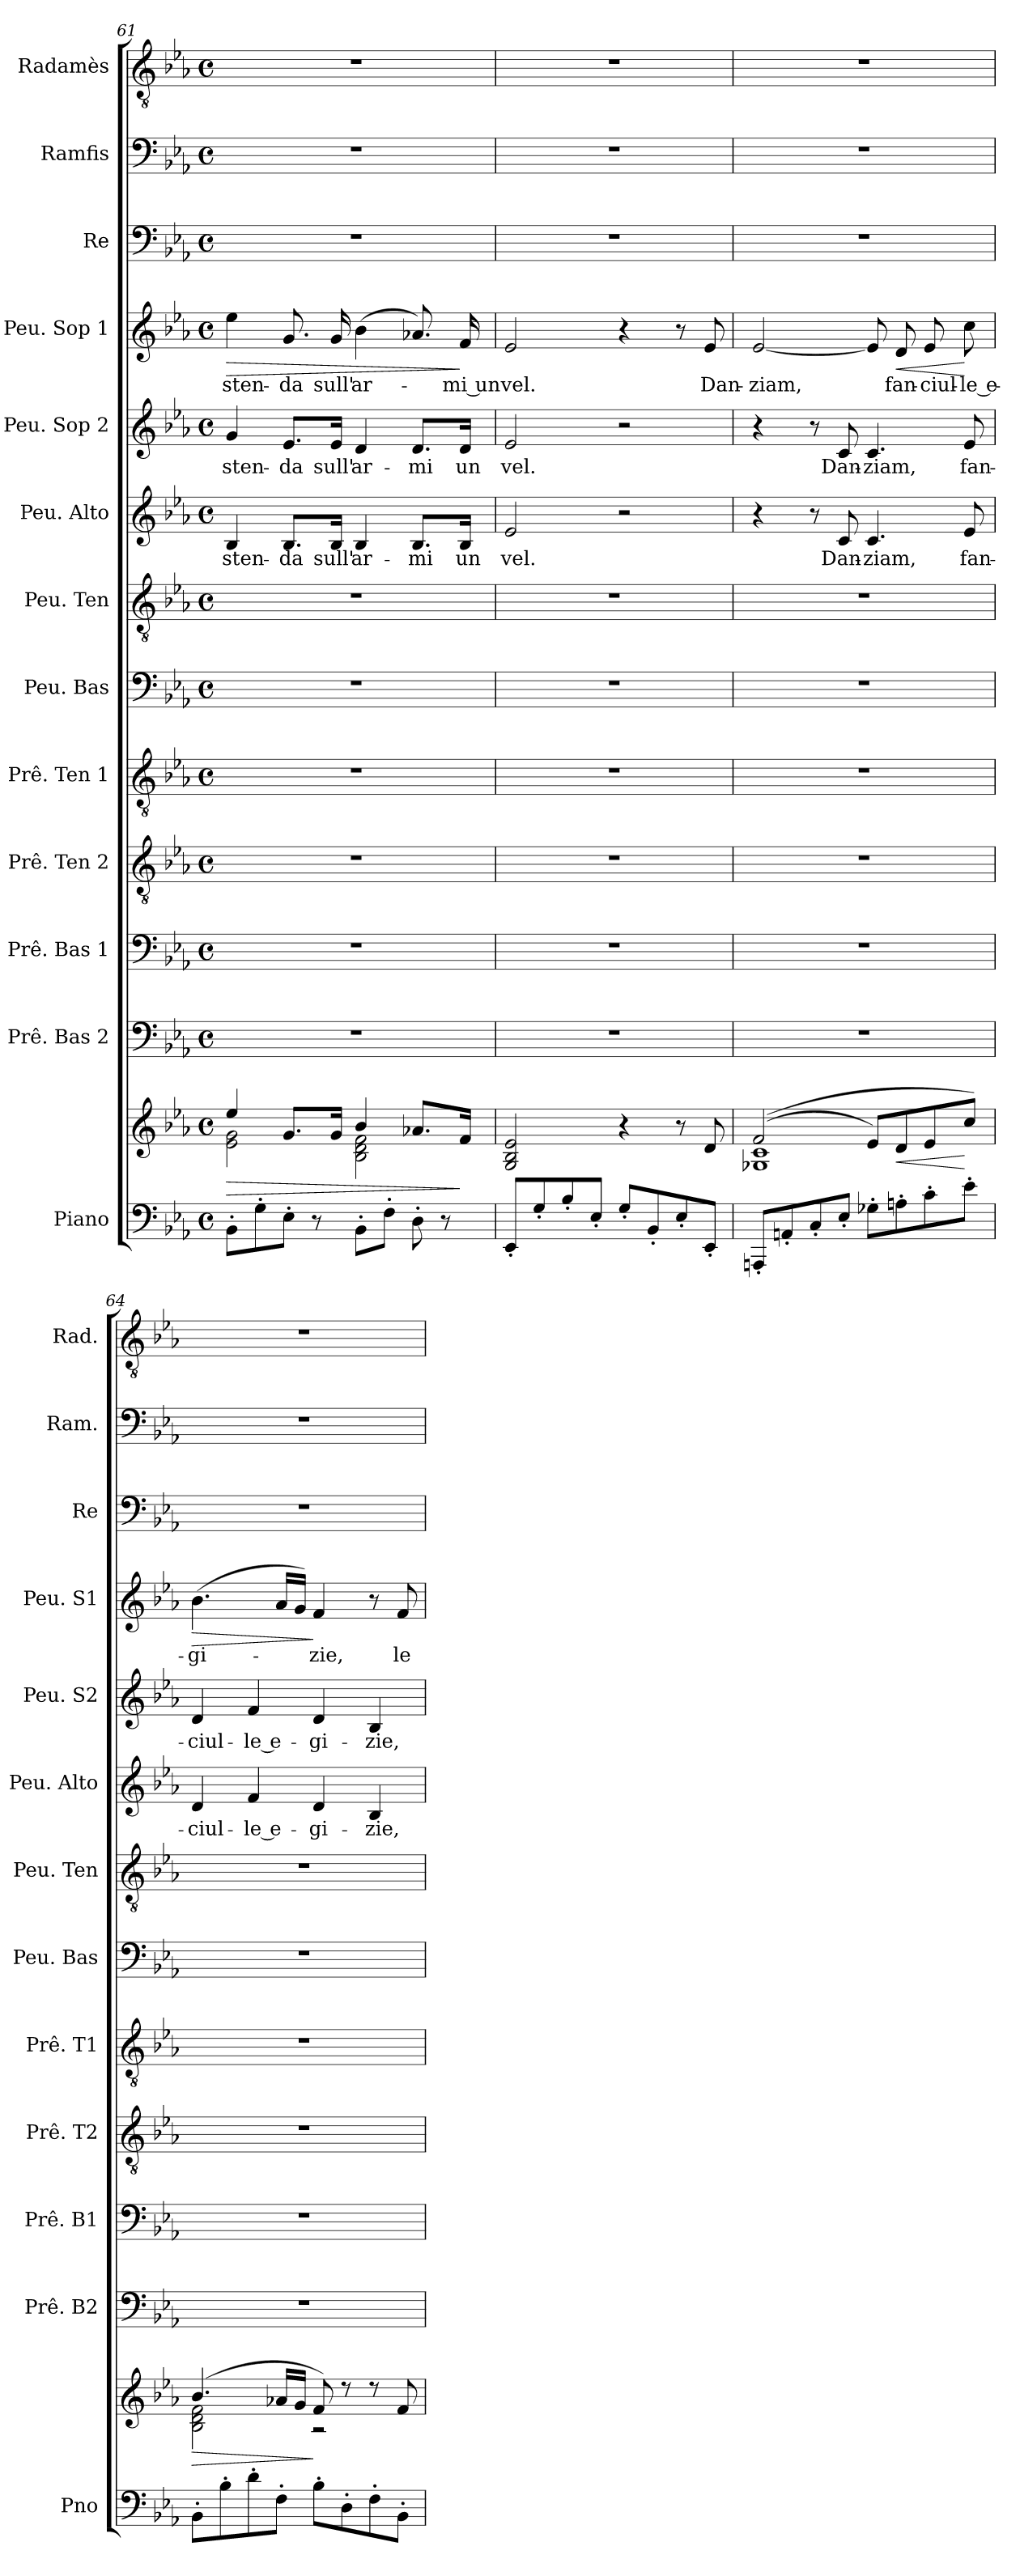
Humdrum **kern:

**kern	**kern	**dynam	**kern	**kern	**kern	**kern	**kern	**kern	**kern	**text	**kern	**text	**kern	**text	**dynam	**kern	**kern	**kern
*part13	*part13	*part13	*part12	*part11	*part10	*part9	*part8	*part7	*part6	*part6	*part5	*part5	*part4	*part4	*part4	*part3	*part2	*part1
*staff14	*staff13	*staff13/14	*staff12	*staff11	*staff10	*staff9	*staff8	*staff7	*staff6	*staff6	*staff5	*staff5	*staff4	*staff4	*staff4	*staff3	*staff2	*staff1
*I"Piano	*	*	*I"Prê. Bas 2	*I"Prê. Bas 1	*I"Prê. Ten 2	*I"Prê. Ten 1	*I"Peu. Bas	*I"Peu. Ten	*I"Peu. Alto	*	*I"Peu. Sop 2	*	*I"Peu. Sop 1	*	*	*I"Re	*I"Ramfis	*I"Radamès
*I'Pno	*	*	*I'Prê. B2	*I'Prê. B1	*I'Prê. T2	*I'Prê. T1	*I'Peu. Bas	*I'Peu. Ten	*I'Peu. Alto	*	*I'Peu. S2	*	*I'Peu. S1	*	*	*I'Re	*I'Ram.	*I'Rad.
*clefF4	*clefG2	*	*clefF4	*clefF4	*clefGv2	*clefGv2	*clefF4	*clefGv2	*clefG2	*	*clefG2	*	*clefG2	*	*	*clefF4	*clefF4	*clefGv2
*k[b-e-a-]	*k[b-e-a-]	*	*k[b-e-a-]	*k[b-e-a-]	*k[b-e-a-]	*k[b-e-a-]	*k[b-e-a-]	*k[b-e-a-]	*k[b-e-a-]	*	*k[b-e-a-]	*	*k[b-e-a-]	*	*	*k[b-e-a-]	*k[b-e-a-]	*k[b-e-a-]
*M4/4	*M4/4	*	*M4/4	*M4/4	*M4/4	*M4/4	*M4/4	*M4/4	*M4/4	*	*M4/4	*	*M4/4	*	*	*M4/4	*M4/4	*M4/4
*met(c)	*met(c)	*	*met(c)	*met(c)	*met(c)	*met(c)	*met(c)	*met(c)	*met(c)	*	*met(c)	*	*met(c)	*	*	*met(c)	*met(c)	*met(c)
=61	=61	=61	=61	=61	=61	=61	=61	=61	=61	=61	=61	=61	=61	=61	=61	=61	=61	=61
!	!	!LO:HP:b	!	!	!	!	!	!	!	!LO:LY:b:color=#0055FF	!	!LO:LY:b:color=#0055FF	!	!LO:LY:b:color=#0055FF	!LO:HP:b	!	!	!
*	*^	*	*	*	*	*	*	*	*	*	*	*	*	*	*	*	*	*
8BB-'\L	4ee-/	2e-\ 2g\	>	1r	1r	1r	1r	1r	1r	4B-/	sten-	4g/	sten-	4ee-\	sten-	>	1r	1r	1r
8G'\	.	.	.	.	.	.	.	.	.	.	.	.	.	.	.	.	.	.	.
!	!	!	!	!	!	!	!	!	!	!	!LO:LY:b:color=#0055FF	!	!LO:LY:b:color=#0055FF	!	!LO:LY:b:color=#0055FF	!	!	!	!
8E-'\J	8.g/L	.	.	.	.	.	.	.	.	8.B-/L	-da	8.e-/L	-da	8.g/	-da	.	.	.	.
8r	.	.	.	.	.	.	.	.	.	.	.	.	.	.	.	.	.	.	.
!	!	!	!	!	!	!	!	!	!	!	!LO:LY:b:color=#0055FF	!	!LO:LY:b:color=#0055FF	!	!LO:LY:b:color=#0055FF	!	!	!	!
.	16g/Jk	.	.	.	.	.	.	.	.	16B-/Jk	sull'	16e-/Jk	sull'	16g/	sull'	.	.	.	.
!	!	!	!	!	!	!	!	!	!	!	!LO:LY:b:color=#0055FF	!	!LO:LY:b:color=#0055FF	!	!LO:LY:b:color=#0055FF	!	!	!	!
8BB-'\L	4b-/	2B-\ 2d\ 2f\	.	.	.	.	.	.	.	4B-/	ar-	4d/	ar-	(>4b-\	ar-	.	.	.	.
8F'\J	.	.	.	.	.	.	.	.	.	.	.	.	.	.	.	.	.	.	.
!	!	!	!	!	!	!	!	!	!	!	!LO:LY:b:color=#0055FF	!	!LO:LY:b:color=#0055FF	!	!	!	!	!	!
8D'\	8.a-X/L	.	.	.	.	.	.	.	.	8.B-/L	-mi	8.d/L	-mi	8.a-X/)	.	.	.	.	.
8r	.	.	.	.	.	.	.	.	.	.	.	.	.	.	.	.	.	.	.
!	!	!	!	!	!	!	!	!	!	!	!LO:LY:b:color=#0055FF	!	!LO:LY:b:color=#0055FF	!	!LO:LY:b:color=#0055FF	!	!	!	!
.	16f/Jk	.	]	.	.	.	.	.	.	16B-/Jk	un	16d/Jk	un	16f/	mi un	]	.	.	.
*	*v	*v	*	*	*	*	*	*	*	*	*	*	*	*	*	*	*	*	*
!!LO:PB:g=z
=62	=62	=62	=62	=62	=62	=62	=62	=62	=62	=62	=62	=62	=62	=62	=62	=62	=62	=62
!	!	!	!	!	!	!	!	!	!	!LO:LY:b:color=#0055FF	!	!LO:LY:b:color=#0055FF	!	!LO:LY:b:color=#0055FF	!	!	!	!
8EE-'/L	2G/ 2B-/ 2e-/	.	1r	1r	1r	1r	1r	1r	2e-/	vel.	2e-/	vel.	2e-/	vel.	.	1r	1r	1r
8G'/	.	.	.	.	.	.	.	.	.	.	.	.	.	.	.	.	.	.
8B-'/	.	.	.	.	.	.	.	.	.	.	.	.	.	.	.	.	.	.
8E-'/J	.	.	.	.	.	.	.	.	.	.	.	.	.	.	.	.	.	.
8G'/L	4r	.	.	.	.	.	.	.	2r	.	2r	.	4r	.	.	.	.	.
8BB-'/	.	.	.	.	.	.	.	.	.	.	.	.	.	.	.	.	.	.
8E-'/	8r	.	.	.	.	.	.	.	.	.	.	.	8r	.	.	.	.	.
!	!	!	!	!	!	!	!	!	!	!	!	!	!	!LO:LY:b:color=#0055FF	!	!	!	!
8EE-'/J	8d/	.	.	.	.	.	.	.	.	.	.	.	8e-/	Dan-	.	.	.	.
=63	=63	=63	=63	=63	=63	=63	=63	=63	=63	=63	=63	=63	=63	=63	=63	=63	=63	=63
*	*^	*	*	*	*	*	*	*	*	*	*	*	*	*	*	*	*	*
!	!	!	!	!	!	!	!	!	!	!	!	!	!	!	!LO:LY:b:color=#0055FF	!	!	!	!
8AAAn'/L	(>(>2f/	1G-X 1c	.	1r	1r	1r	1r	1r	1r	4r	.	4r	.	[2e-/	-ziam,	.	1r	1r	1r
8AAn'/	.	.	.	.	.	.	.	.	.	.	.	.	.	.	.	.	.	.	.
8C'/	.	.	.	.	.	.	.	.	.	8r	.	8r	.	.	.	.	.	.	.
!	!	!	!	!	!	!	!	!	!	!	!LO:LY:b:color=#0055FF	!	!LO:LY:b:color=#0055FF	!	!	!	!	!	!
8E-'/J	.	.	.	.	.	.	.	.	.	8c/	Dan-	8c/	Dan-	.	.	.	.	.	.
!	!	!	!	!	!	!	!	!	!	!	!LO:LY:b:color=#0055FF	!	!LO:LY:b:color=#0055FF	!	!	!	!	!	!
8G-X'\L	8e-/L)	.	.	.	.	.	.	.	.	4.c/	-ziam,	4.c/	-ziam,	8e-/]	.	.	.	.	.
!	!	!	!LO:HP:b	!	!	!	!	!	!	!	!	!	!	!	!LO:LY:b:color=#0055FF	!LO:HP:b	!	!	!
8An'\	8d/	.	<	.	.	.	.	.	.	.	.	.	.	8d/	fan-	<	.	.	.
!	!	!	!	!	!	!	!	!	!	!	!	!	!	!	!LO:LY:b:color=#0055FF	!	!	!	!
8c'\	8e-/	.	.	.	.	.	.	.	.	.	.	.	.	8e-/	-ciul-	.	.	.	.
!	!	!	!	!	!	!	!	!	!	!	!LO:LY:b:color=#0055FF	!	!LO:LY:b:color=#0055FF	!	!LO:LY:b:color=#0055FF	!	!	!	!
8e-'\J	8cc/J)	.	[	.	.	.	.	.	.	8e-/	fan-	8e-/	fan-	8cc\	le e-	[	.	.	.
=64	=64	=64	=64	=64	=64	=64	=64	=64	=64	=64	=64	=64	=64	=64	=64	=64	=64	=64	=64
!	!	!	!LO:HP:b	!	!	!	!	!	!	!	!LO:LY:b:color=#0055FF	!	!LO:LY:b:color=#0055FF	!	!LO:LY:b:color=#0055FF	!LO:HP:b	!	!	!
8BB-'\L	(>4.b-/	2B-\ 2d\ 2f\	>	1r	1r	1r	1r	1r	1r	4d/	-ciul-	4d/	-ciul-	(>4.b-\	-gi-	>	1r	1r	1r
8B-'\	.	.	.	.	.	.	.	.	.	.	.	.	.	.	.	.	.	.	.
!	!	!	!	!	!	!	!	!	!	!	!LO:LY:b:color=#0055FF	!	!LO:LY:b:color=#0055FF	!	!	!	!	!	!
8d'\	.	.	.	.	.	.	.	.	.	4f/	le e-	4f/	le e-	.	.	.	.	.	.
8F'\J	16a-X/LL	.	.	.	.	.	.	.	.	.	.	.	.	16a-/LL	.	.	.	.	.
.	16g/JJ	.	.	.	.	.	.	.	.	.	.	.	.	16g/JJ)	.	.	.	.	.
!	!	!	!	!	!	!	!	!	!	!	!LO:LY:b:color=#0055FF	!	!LO:LY:b:color=#0055FF	!	!LO:LY:b:color=#0055FF	!	!	!	!
8B-'\L	8f/)	2r	]	.	.	.	.	.	.	4d/	-gi-	4d/	-gi-	4f/	-zie,	]	.	.	.
8D'\	8r	.	.	.	.	.	.	.	.	.	.	.	.	.	.	.	.	.	.
!	!	!	!	!	!	!	!	!	!	!	!LO:LY:b:color=#0055FF	!	!LO:LY:b:color=#0055FF	!	!	!	!	!	!
8F'\	8r	.	.	.	.	.	.	.	.	4B-/	-zie,	4B-/	-zie,	8r	.	.	.	.	.
!	!	!	!	!	!	!	!	!	!	!	!	!	!	!	!LO:LY:b:color=#0055FF	!	!	!	!
8BB-'\J	8f/	.	.	.	.	.	.	.	.	.	.	.	.	8f/	le	.	.	.	.
*	*v	*v	*	*	*	*	*	*	*	*	*	*	*	*	*	*	*	*	*
=	=	=	=	=	=	=	=	=	=	=	=	=	=	=	=	=	=	=
*-	*-	*-	*-	*-	*-	*-	*-	*-	*-	*-	*-	*-	*-	*-	*-	*-	*-	*-
